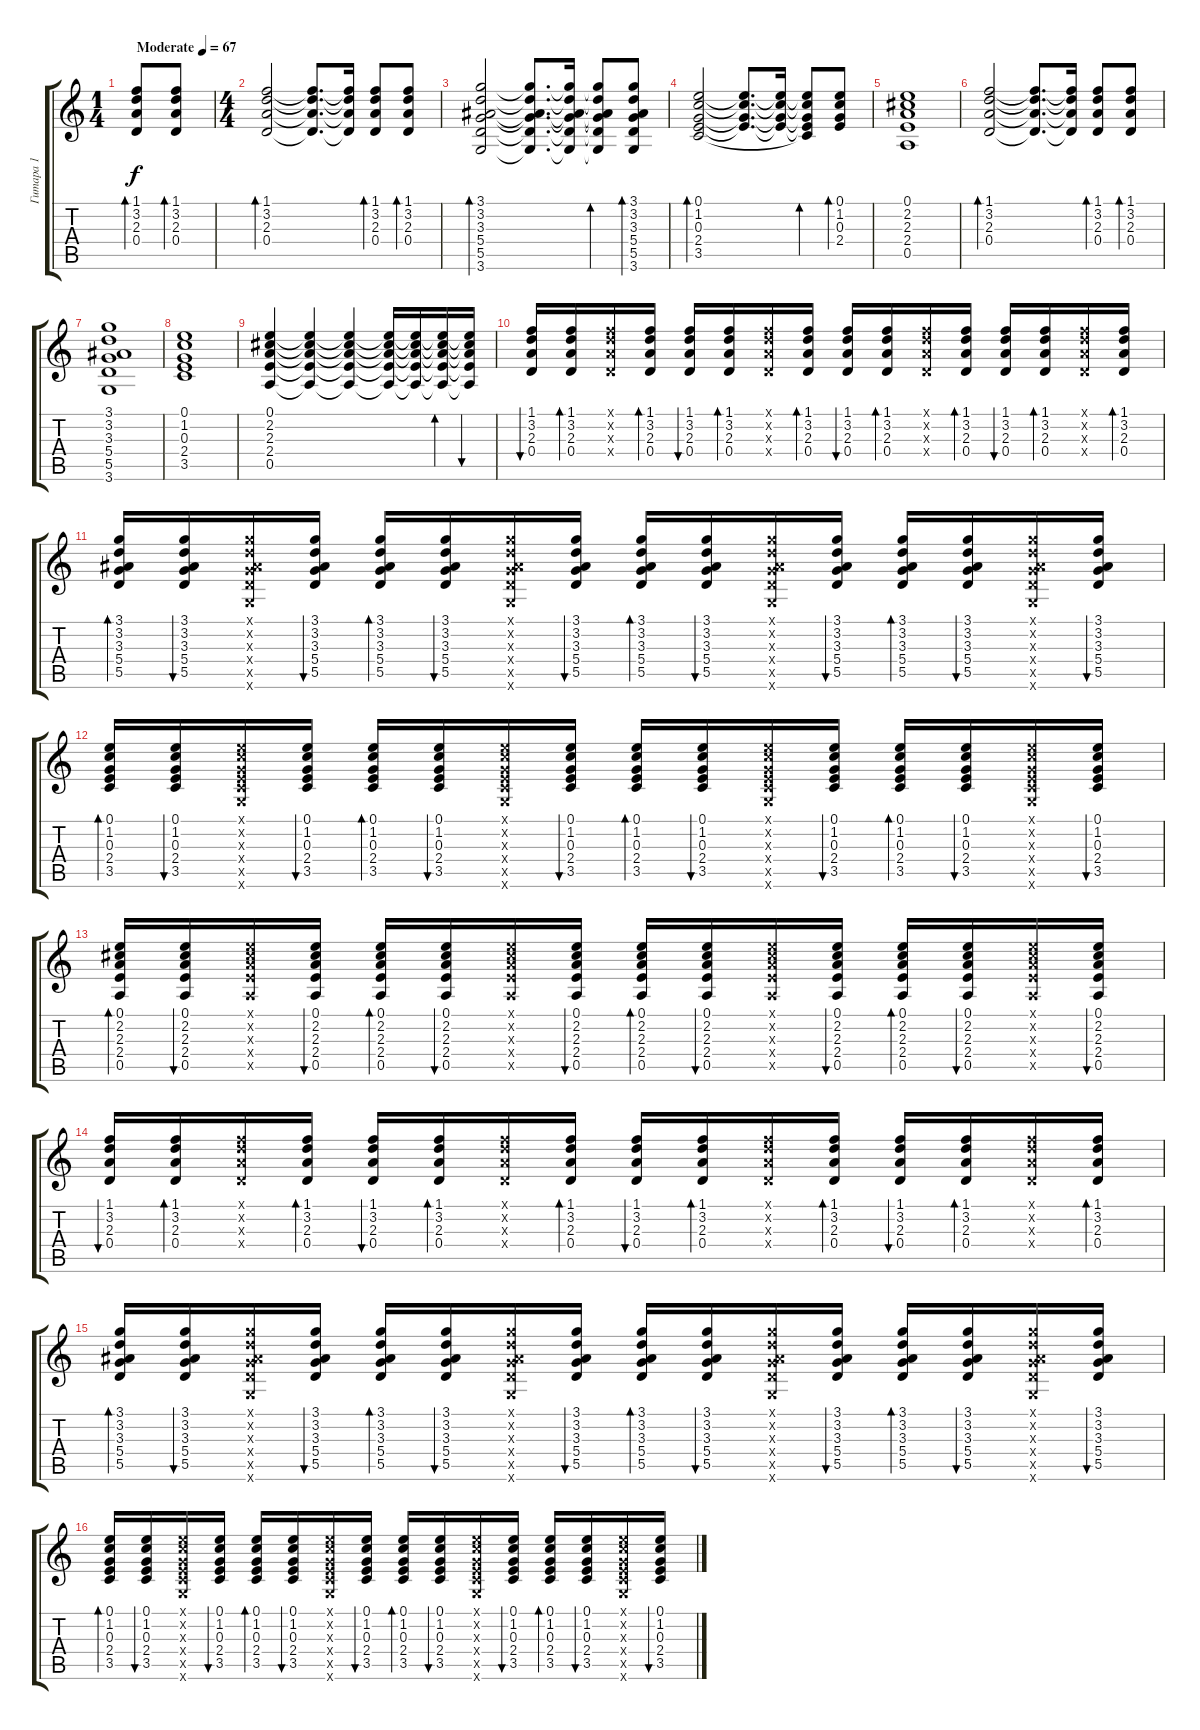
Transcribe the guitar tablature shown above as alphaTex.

\track ("Гитара 1" "Гитара 1") {instrument electricguitarclean}
\staff {score tabs}
\tuning (E4 B3 G3 D3 A2 E2) {hide}
\ts (1 4)
\tempo (67 "Moderate")
\clef g2
\ks c
(1.1 3.2 2.3 0.4).8{bd 60 dy f instrument electricguitarclean} (1.1 3.2 2.3 0.4).8{bd 60} |
\ts (4 4)
(1.1 3.2 2.3 0.4).2{bd 60} (1.1{t} 3.2{t} 2.3{t} 0.4{t}).8{d} (1.1{t} 3.2{t} 2.3{t} 0.4{t}).16 (1.1 3.2 2.3 0.4).8{bd 60} (1.1 3.2 2.3 0.4).8{bd 60} |
(3.1 3.2 3.3 5.4 5.5 3.6).2{bd 60} (3.1{t} 3.2{t} 3.3{t} 5.4{t} 5.5{t} 3.6{t}).8{d} (3.1{t} 3.2{t} 3.3{t} 5.4{t} 5.5{t} 3.6{t}).16 (3.1{t} 3.2{t} 3.3{t} 5.4{t} 5.5{t} 3.6{t}).8{bd 60} (3.1 3.2 3.3 5.4 5.5 3.6).8{bd 60} |
(0.1 1.2 0.3 2.4 3.5).2{bd 60} (0.1{t} 1.2{t} 0.3{t} 2.4{t}).8{d} (0.1{t} 1.2{t} 0.3{t} 2.4{t}).16 (0.1{t} 1.2{t} 0.3{t} 2.4{t} 3.5{t}).8{bd 60} (0.1 1.2 0.3 2.4).8{bd 60} |
(0.1 2.2 2.3 2.4 0.5).1 |
(1.1 3.2 2.3 0.4).2{bd 60} (1.1{t} 3.2{t} 2.3{t} 0.4{t}).8{d} (1.1{t} 3.2{t} 2.3{t} 0.4{t}).16 (1.1 3.2 2.3 0.4).8{bd 60} (1.1 3.2 2.3 0.4).8{bd 60} |
(3.1 3.2 3.3 5.4 5.5 3.6).1 |
(0.1 1.2 0.3 2.4 3.5).1 |
(0.1 2.2 2.3 2.4 0.5).4 (0.1{t} 2.2{t} 2.3{t} 2.4{t} 0.5{t}).4 (0.1{t} 2.2{t} 2.3{t} 2.4{t} 0.5{t}).4 (0.1{t} 2.2{t} 2.3{t} 2.4{t} 0.5{t}).16 (0.1{t} 2.2{t} 2.3{t} 2.4{t} 0.5{t}).16 (0.1{t} 2.2{t} 2.3{t} 2.4{t} 0.5{t}).16{bd 60} (0.1{t} 2.2{t} 2.3{t} 2.4{t} 0.5{t}).16{bu 60} |
(1.1 3.2 2.3 0.4).16{bu 60 volume 9 balance 8} (1.1 3.2 2.3 0.4).16{bd 60} (1.1{x} 3.2{x} 2.3{x} 0.4{x}).16 (1.1 3.2 2.3 0.4).16{bd 60} (1.1 3.2 2.3 0.4).16{bu 60} (1.1 3.2 2.3 0.4).16{bd 60} (1.1{x} 3.2{x} 2.3{x} 0.4{x}).16 (1.1 3.2 2.3 0.4).16{bd 60} (1.1 3.2 2.3 0.4).16{bu 60} (1.1 3.2 2.3 0.4).16{bd 60} (1.1{x} 3.2{x} 2.3{x} 0.4{x}).16 (1.1 3.2 2.3 0.4).16{bd 60} (1.1 3.2 2.3 0.4).16{bu 60} (1.1 3.2 2.3 0.4).16{bd 60} (1.1{x} 3.2{x} 2.3{x} 0.4{x}).16 (1.1 3.2 2.3 0.4).16{bd 60} |
(3.1 3.2 3.3 5.4 5.5).16{bd 60} (3.1 3.2 3.3 5.4 5.5).16{bu 60} (3.1{x} 3.2{x} 3.3{x} 5.4{x} 5.5{x} 3.6{x}).16 (3.1 3.2 3.3 5.4 5.5).16{bu 60} (3.1 3.2 3.3 5.4 5.5).16{bd 60} (3.1 3.2 3.3 5.4 5.5).16{bu 60} (3.1{x} 3.2{x} 3.3{x} 5.4{x} 5.5{x} 3.6{x}).16 (3.1 3.2 3.3 5.4 5.5).16{bu 60} (3.1 3.2 3.3 5.4 5.5).16{bd 60} (3.1 3.2 3.3 5.4 5.5).16{bu 60} (3.1{x} 3.2{x} 3.3{x} 5.4{x} 5.5{x} 3.6{x}).16 (3.1 3.2 3.3 5.4 5.5).16{bu 60} (3.1 3.2 3.3 5.4 5.5).16{bd 60} (3.1 3.2 3.3 5.4 5.5).16{bu 60} (3.1{x} 3.2{x} 3.3{x} 5.4{x} 5.5{x} 3.6{x}).16 (3.1 3.2 3.3 5.4 5.5).16{bu 60} |
(0.1 1.2 0.3 2.4 3.5).16{bd 60} (0.1 1.2 0.3 2.4 3.5).16{bu 60} (0.1{x} 1.2{x} 0.3{x} 2.4{x} 3.5{x} 3.6{x}).16 (0.1 1.2 0.3 2.4 3.5).16{bu 60} (0.1 1.2 0.3 2.4 3.5).16{bd 60} (0.1 1.2 0.3 2.4 3.5).16{bu 60} (0.1{x} 1.2{x} 0.3{x} 2.4{x} 3.5{x} 3.6{x}).16 (0.1 1.2 0.3 2.4 3.5).16{bu 60} (0.1 1.2 0.3 2.4 3.5).16{bd 60} (0.1 1.2 0.3 2.4 3.5).16{bu 60} (0.1{x} 1.2{x} 0.3{x} 2.4{x} 3.5{x} 3.6{x}).16 (0.1 1.2 0.3 2.4 3.5).16{bu 60} (0.1 1.2 0.3 2.4 3.5).16{bd 60} (0.1 1.2 0.3 2.4 3.5).16{bu 60} (0.1{x} 1.2{x} 0.3{x} 2.4{x} 3.5{x} 3.6{x}).16 (0.1 1.2 0.3 2.4 3.5).16{bu 60} |
(0.1 2.2 2.3 2.4 0.5).16{bd 60} (0.1 2.2 2.3 2.4 0.5).16{bu 60} (0.1{x} 2.2{x} 2.3{x} 2.4{x} 0.5{x}).16 (0.1 2.2 2.3 2.4 0.5).16{bu 60} (0.1 2.2 2.3 2.4 0.5).16{bd 60} (0.1 2.2 2.3 2.4 0.5).16{bu 60} (0.1{x} 2.2{x} 2.3{x} 2.4{x} 0.5{x}).16 (0.1 2.2 2.3 2.4 0.5).16{bu 60} (0.1 2.2 2.3 2.4 0.5).16{bd 60} (0.1 2.2 2.3 2.4 0.5).16{bu 60} (0.1{x} 2.2{x} 2.3{x} 2.4{x} 0.5{x}).16 (0.1 2.2 2.3 2.4 0.5).16{bu 60} (0.1 2.2 2.3 2.4 0.5).16{bd 60} (0.1 2.2 2.3 2.4 0.5).16{bu 60} (0.1{x} 2.2{x} 2.3{x} 2.4{x} 0.5{x}).16 (0.1 2.2 2.3 2.4 0.5).16{bu 60} |
(1.1 3.2 2.3 0.4).16{bu 60} (1.1 3.2 2.3 0.4).16{bd 60} (1.1{x} 3.2{x} 2.3{x} 0.4{x}).16 (1.1 3.2 2.3 0.4).16{bd 60} (1.1 3.2 2.3 0.4).16{bu 60} (1.1 3.2 2.3 0.4).16{bd 60} (1.1{x} 3.2{x} 2.3{x} 0.4{x}).16 (1.1 3.2 2.3 0.4).16{bd 60} (1.1 3.2 2.3 0.4).16{bu 60} (1.1 3.2 2.3 0.4).16{bd 60} (1.1{x} 3.2{x} 2.3{x} 0.4{x}).16 (1.1 3.2 2.3 0.4).16{bd 60} (1.1 3.2 2.3 0.4).16{bu 60} (1.1 3.2 2.3 0.4).16{bd 60} (1.1{x} 3.2{x} 2.3{x} 0.4{x}).16 (1.1 3.2 2.3 0.4).16{bd 60} |
(3.1 3.2 3.3 5.4 5.5).16{bd 60} (3.1 3.2 3.3 5.4 5.5).16{bu 60} (3.1{x} 3.2{x} 3.3{x} 5.4{x} 5.5{x} 3.6{x}).16 (3.1 3.2 3.3 5.4 5.5).16{bu 60} (3.1 3.2 3.3 5.4 5.5).16{bd 60} (3.1 3.2 3.3 5.4 5.5).16{bu 60} (3.1{x} 3.2{x} 3.3{x} 5.4{x} 5.5{x} 3.6{x}).16 (3.1 3.2 3.3 5.4 5.5).16{bu 60} (3.1 3.2 3.3 5.4 5.5).16{bd 60} (3.1 3.2 3.3 5.4 5.5).16{bu 60} (3.1{x} 3.2{x} 3.3{x} 5.4{x} 5.5{x} 3.6{x}).16 (3.1 3.2 3.3 5.4 5.5).16{bu 60} (3.1 3.2 3.3 5.4 5.5).16{bd 60} (3.1 3.2 3.3 5.4 5.5).16{bu 60} (3.1{x} 3.2{x} 3.3{x} 5.4{x} 5.5{x} 3.6{x}).16 (3.1 3.2 3.3 5.4 5.5).16{bu 60} |
(0.1 1.2 0.3 2.4 3.5).16{bd 60} (0.1 1.2 0.3 2.4 3.5).16{bu 60} (0.1{x} 1.2{x} 0.3{x} 2.4{x} 3.5{x} 3.6{x}).16 (0.1 1.2 0.3 2.4 3.5).16{bu 60} (0.1 1.2 0.3 2.4 3.5).16{bd 60} (0.1 1.2 0.3 2.4 3.5).16{bu 60} (0.1{x} 1.2{x} 0.3{x} 2.4{x} 3.5{x} 3.6{x}).16 (0.1 1.2 0.3 2.4 3.5).16{bu 60} (0.1 1.2 0.3 2.4 3.5).16{bd 60} (0.1 1.2 0.3 2.4 3.5).16{bu 60} (0.1{x} 1.2{x} 0.3{x} 2.4{x} 3.5{x} 3.6{x}).16 (0.1 1.2 0.3 2.4 3.5).16{bu 60} (0.1 1.2 0.3 2.4 3.5).16{bd 60} (0.1 1.2 0.3 2.4 3.5).16{bu 60} (0.1{x} 1.2{x} 0.3{x} 2.4{x} 3.5{x} 3.6{x}).16 (0.1 1.2 0.3 2.4 3.5).16{bu 60}
